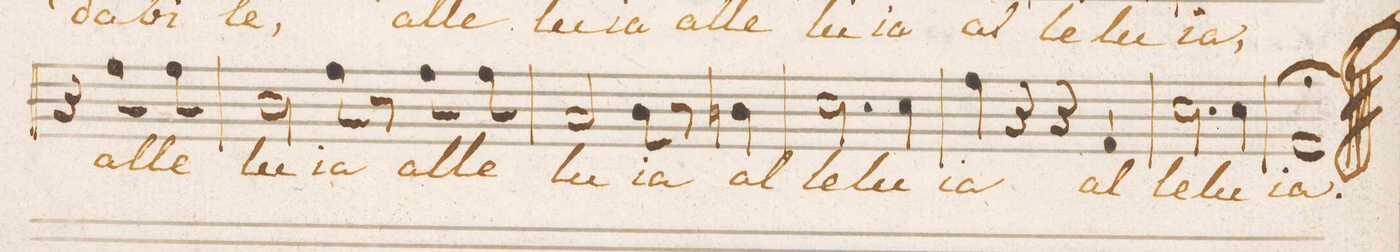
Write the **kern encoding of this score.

**kern	**text	**dynam
*I"Basso.	*	*
*clefF4	*	*
*k[b-e-a-d-]	*	*
*met(C.)	*	*
*M4/4	*	*
4r	.	.
8A-\	al-	.
8A-\	-le-	.
=62	=62	=62
2D-\	-lu-	.
8A-\	-ia	.
8r	.	.
8A-\	al-	.
8A-\	-le-	.
=63	=63	=63
2C/	-lu-	.
8D-\	-ia	.
8r	.	.
4Dn\	al-	.
=64	=64	=64
2.E-\	-le-	.
4E-\	-lu-	.
=65	=65	=65
4A-\	-ia	.
4r	.	.
4r	.	.
4AA-/	al-	.
=66	=66	=66
2.E-\	-le-	.
4E-\	-lu-	.
=67	=67	=67
1AA-;	-ia.	.
==	==	==
*-	*-	*-
